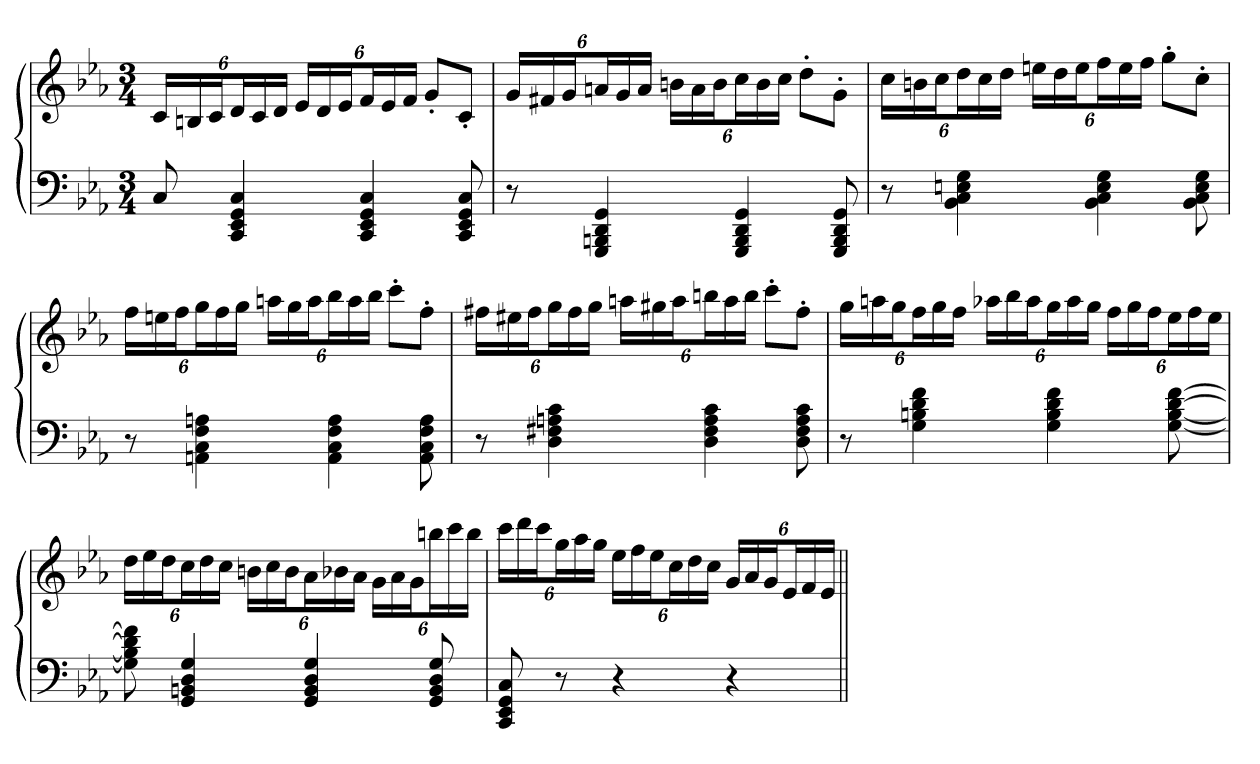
**kern	**kern
*part1	*part1
*staff2	*staff1
*clefF4	*clefG2
*k[b-e-a-]	*k[b-e-a-]
*c:	*c:
*M3/4	*M3/4
=	=
8C	24cLL
.	24Bn
.	24cJ
4CC 4EE- 4GG 4C	24dL
.	24c
.	24dJJ
.	24e-LL
.	24d
.	24e-J
4CC 4EE- 4GG 4C	24fL
.	24e-
.	24fJJ
.	8g'L
8CC 8EE- 8GG 8C	8c'J
=	=
8r	24gLL
.	24f#X
.	24gJ
4GGG 4BBBn 4DD 4GG	24anL
.	24g
.	24aJJ
.	24bnLL
.	24a
.	24bJ
4GGG 4BBB 4DD 4GG	24ccL
.	24b
.	24ccJJ
.	8dd'L
8GGG 8BBB 8DD 8GG	8g'J
=	=
8r	24ccLL
.	24bn
.	24ccJ
4BB- 4C 4En 4G	24ddL
.	24cc
.	24ddJJ
.	24eenLL
.	24dd
.	24eeJ
4BB- 4C 4E 4G	24ffL
.	24ee
.	24ffJJ
.	8gg'L
8BB- 8C 8E 8G	8cc'J
=	=
8r	24ffLL
.	24een
.	24ffJ
4AAn 4C 4F 4An	24ggL
.	24ff
.	24ggJJ
.	24aanLL
.	24gg
.	24aaJ
4AA 4C 4F 4A	24bb-L
.	24aa
.	24bb-JJ
.	8ccc'L
8AA 8C 8F 8A	8ff'J
=	=
8r	24ff#XLL
.	24ee#X
.	24ff#J
4D 4F#X 4An 4c	24ggL
.	24ff#
.	24ggJJ
.	24aanLL
.	24gg#X
.	24aaJ
4D 4F# 4A 4c	24bbnL
.	24aa
.	24bbJJ
.	8ccc'L
8D 8F# 8A 8c	8ff#'J
=	=
8r	24ggLL
.	24aan
.	24ggJ
4G 4Bn 4d 4f	24ffL
.	24gg
.	24ffJJ
.	24aa-XLL
.	24bb-
.	24aa-J
4G 4B 4d 4f	24ggL
.	24aa-
.	24ggJJ
.	24ffLL
.	24gg
.	24ffJ
[8G [8B [8d [8f	24ee-L
.	24ff
.	24ee-JJ
=	=
8G] 8B] 8d] 8f]	24ddLL
.	24ee-
.	24ddJ
4GG 4BBn 4D 4G	24ccL
.	24dd
.	24ccJJ
.	24bnLL
.	24cc
.	24bJ
4GG 4BB 4D 4G	24a-L
.	24b-X
.	24a-JJ
.	24gLL
.	24a-
.	24gJ
8GG 8BB 8D 8G	24bbnL
.	24ccc
.	24bbJJ
=	=
8CC 8EE- 8GG 8C	24cccLL
.	24ddd
.	24cccJ
8r	24ggL
.	24aa-
.	24ggJJ
4r	24ee-LL
.	24ff
.	24ee-J
.	24ccL
.	24dd
.	24ccJJ
4r	24gLL
.	24a-
.	24gJ
.	24e-L
.	24f
.	24e-JJ
=||	=||
*-	*-
